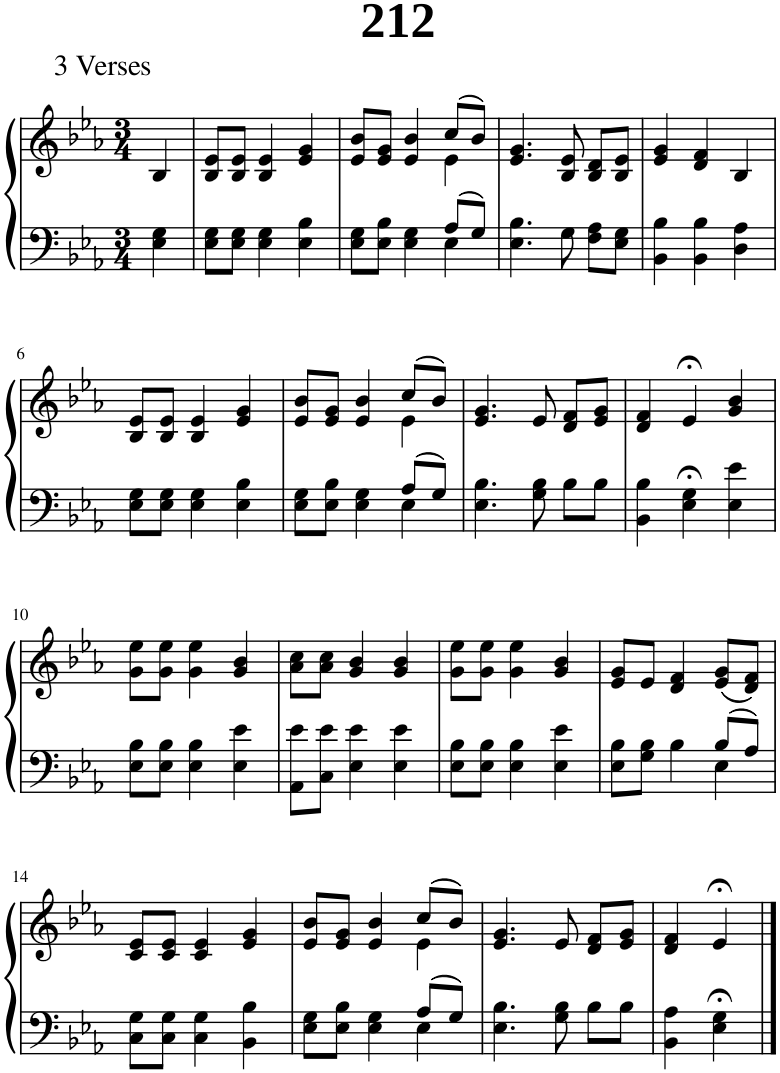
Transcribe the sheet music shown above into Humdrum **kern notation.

**kern	**kern
*part1	*part1
*staff2	*staff1
*I"Piano	*
*I'Pno.	*
*clefF4	*clefG2
*k[b-e-a-]	*k[b-e-a-]
*M3/4	*M3/4
=1	=1
4E-\ 4G\	4B-/
=2	=2
8E-\ 8G\L	8B-/ 8e-/L
8E-\ 8G\J	8B-/ 8e-/J
4E-\ 4G\	4B-/ 4e-/
4E-\ 4B-\	4e-/ 4g/
=3	=3
*^	*^
2ryy	8E-\ 8G\L	8e-/ 8b-/L	2ryy
.	8E-\ 8B-\J	8e-/ 8g/J	.
.	4E-\ 4G\	4e-/ 4b-/	.
8A-/L	4E-\	(8cc/L	4e-\
8G/J	.	8b-/J)	.
*v	*v	*	*
*	*v	*v
=4	=4
4.E-\ 4.B-\	4.e-/ 4.g/
8G\	8B-/ 8e-/
8F\ 8A-\L	8B-/ 8d/L
8E-\ 8G\J	8B-/ 8e-/J
=5	=5
4BB-\ 4B-\	4e-/ 4g/
4BB-\ 4B-\	4d/ 4f/
4D\ 4A-\	4B-/
!!LO:LB:g=z
=6	=6
8E-\ 8G\L	8B-/ 8e-/L
8E-\ 8G\J	8B-/ 8e-/J
4E-\ 4G\	4B-/ 4e-/
4E-\ 4B-\	4e-/ 4g/
=7	=7
*^	*^
2ryy	8E-\ 8G\L	8e-/ 8b-/L	2ryy
.	8E-\ 8B-\J	8e-/ 8g/J	.
.	4E-\ 4G\	4e-/ 4b-/	.
8A-/L	4E-\	(8cc/L	4e-\
8G/J	.	8b-/J)	.
*v	*v	*	*
*	*v	*v
=8	=8
4.E-\ 4.B-\	4.e-/ 4.g/
8G\ 8B-\	8e-/
8B-\L	8d/ 8f/L
8B-\J	8e-/ 8g/J
=9	=9
4BB-\ 4B-\	4d/ 4f/
4E-\;< 4G\;<	4e-;</
4E-\ 4e-\	4g/ 4b-/
!!LO:LB:g=z
=10	=10
8E-\ 8B-\L	8g\ 8ee-\L
8E-\ 8B-\J	8g\ 8ee-\J
4E-\ 4B-\	4g\ 4ee-\
4E-\ 4e-\	4g/ 4b-/
=11	=11
8AA-\ 8e-\L	8a-\ 8cc\L
8C\ 8e-\J	8a-\ 8cc\J
4E-\ 4e-\	4g/ 4b-/
4E-\ 4e-\	4g/ 4b-/
=12	=12
8E-\ 8B-\L	8g\ 8ee-\L
8E-\ 8B-\J	8g\ 8ee-\J
4E-\ 4B-\	4g\ 4ee-\
4E-\ 4e-\	4g/ 4b-/
=13	=13
*^	*
2ryy	8E-\ 8B-\L	8e-/ 8g/L
.	8G\ 8B-\J	8e-/J
.	4B-\	4d/ 4f/
8B-/L	4E-\	(8e-/ 8g/L
8A-/J	.	8d/ 8f/J)
*v	*v	*
!!LO:LB:g=z
=14	=14
8C\ 8G\L	8c/ 8e-/L
8C\ 8G\J	8c/ 8e-/J
4C\ 4G\	4c/ 4e-/
4BB-\ 4B-\	4e-/ 4g/
=15	=15
*^	*^
2ryy	8E-\ 8G\L	8e-/ 8b-/L	2ryy
.	8E-\ 8B-\J	8e-/ 8g/J	.
.	4E-\ 4G\	4e-/ 4b-/	.
8A-/L	4E-\	(8cc/L	4e-\
8G/J	.	8b-/J)	.
*v	*v	*	*
*	*v	*v
=16	=16
4.E-\ 4.B-\	4.e-/ 4.g/
8G\ 8B-\	8e-/
8B-\L	8d/ 8f/L
8B-\J	8e-/ 8g/J
=17	=17
4BB-\ 4A-\	4d/ 4f/
4E-\;< 4G\;<	4e-;</
==	==
*-	*-
